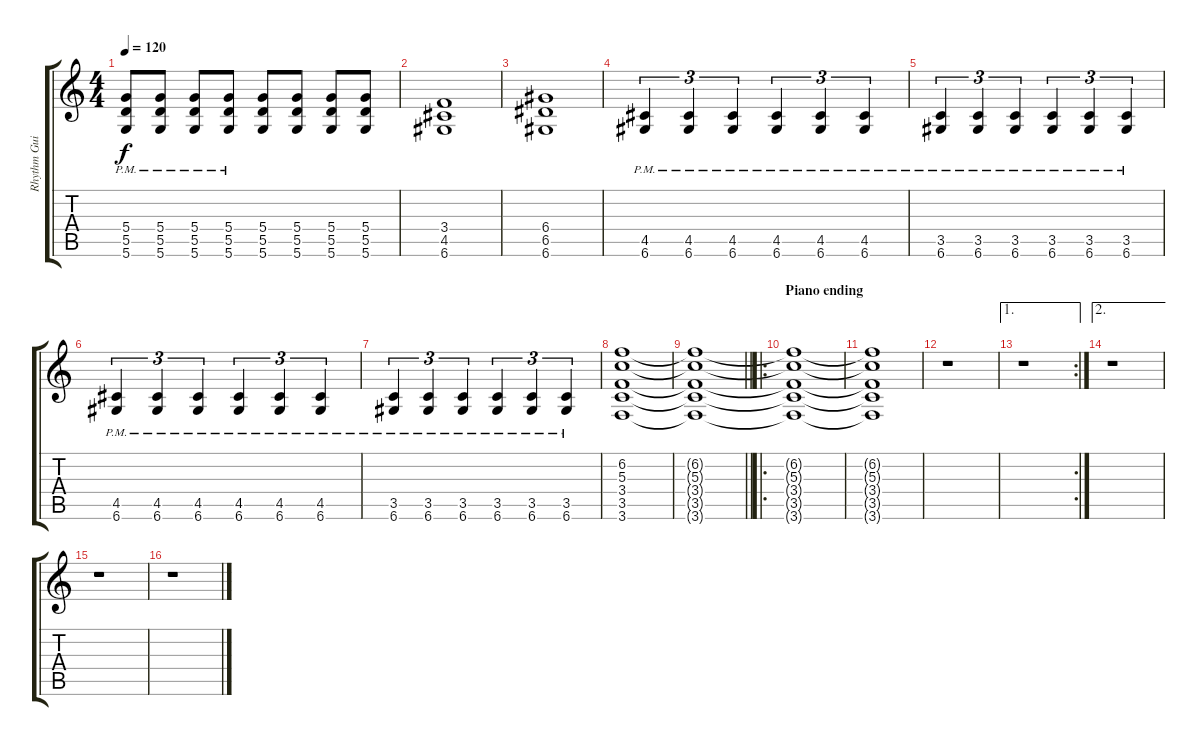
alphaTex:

\track ("Rhythm Guitar right" "Rhythm Gui") {instrument distortionguitar}
\staff {score tabs}
\tuning (E4 B3 G3 D3 A2 D2) {hide}
\ts (4 4)
\tempo 120
\clef g2
\ks c
(5.4{pm} 5.5{pm} 5.6{pm}).8{dy f} (5.4{pm} 5.5{pm} 5.6{pm}).8 (5.4{pm} 5.5{pm} 5.6{pm}).8 (5.4{pm} 5.5{pm} 5.6{pm}).8 (5.4 5.5 5.6).8 (5.4 5.5 5.6).8 (5.4 5.5 5.6).8 (5.4 5.5 5.6).8 |
(3.4 4.5 6.6).1 |
(6.4 6.5 6.6).1 |
(4.5{pm} 6.6{pm}).4{tu (3 2)} (4.5{pm} 6.6{pm}).4{tu (3 2)} (4.5{pm} 6.6{pm}).4{tu (3 2)} (4.5{pm} 6.6{pm}).4{tu (3 2)} (4.5{pm} 6.6{pm}).4{tu (3 2)} (4.5{pm} 6.6{pm}).4{tu (3 2)} |
(3.5{pm} 6.6{pm}).4{tu (3 2)} (3.5{pm} 6.6{pm}).4{tu (3 2)} (3.5{pm} 6.6{pm}).4{tu (3 2)} (3.5{pm} 6.6{pm}).4{tu (3 2)} (3.5{pm} 6.6{pm}).4{tu (3 2)} (3.5{pm} 6.6{pm}).4{tu (3 2)} |
(4.5{pm} 6.6{pm}).4{tu (3 2)} (4.5{pm} 6.6{pm}).4{tu (3 2)} (4.5{pm} 6.6{pm}).4{tu (3 2)} (4.5{pm} 6.6{pm}).4{tu (3 2)} (4.5{pm} 6.6{pm}).4{tu (3 2)} (4.5{pm} 6.6{pm}).4{tu (3 2)} |
(3.5{pm} 6.6{pm}).4{tu (3 2)} (3.5{pm} 6.6{pm}).4{tu (3 2)} (3.5{pm} 6.6{pm}).4{tu (3 2)} (3.5{pm} 6.6{pm}).4{tu (3 2)} (3.5{pm} 6.6{pm}).4{tu (3 2)} (3.5{pm} 6.6{pm}).4{tu (3 2)} |
(6.2 5.3 3.4 3.5 3.6).1{volume 0} |
\barLineRight lightlight
(6.2{t} 5.3{t} 3.4{t} 3.5{t} 3.6{t}).1 |
\ro
\section ("" "Piano ending")
(6.2{t} 5.3{t} 3.4{t} 3.5{t} 3.6{t}).1 |
(6.2{t} 5.3{t} 3.4{t} 3.5{t} 3.6{t}).1 |
r.1 |
\ae 1
\rc 2
r.1 |
\ae 2
r.1 |
r.1 |
r.1
